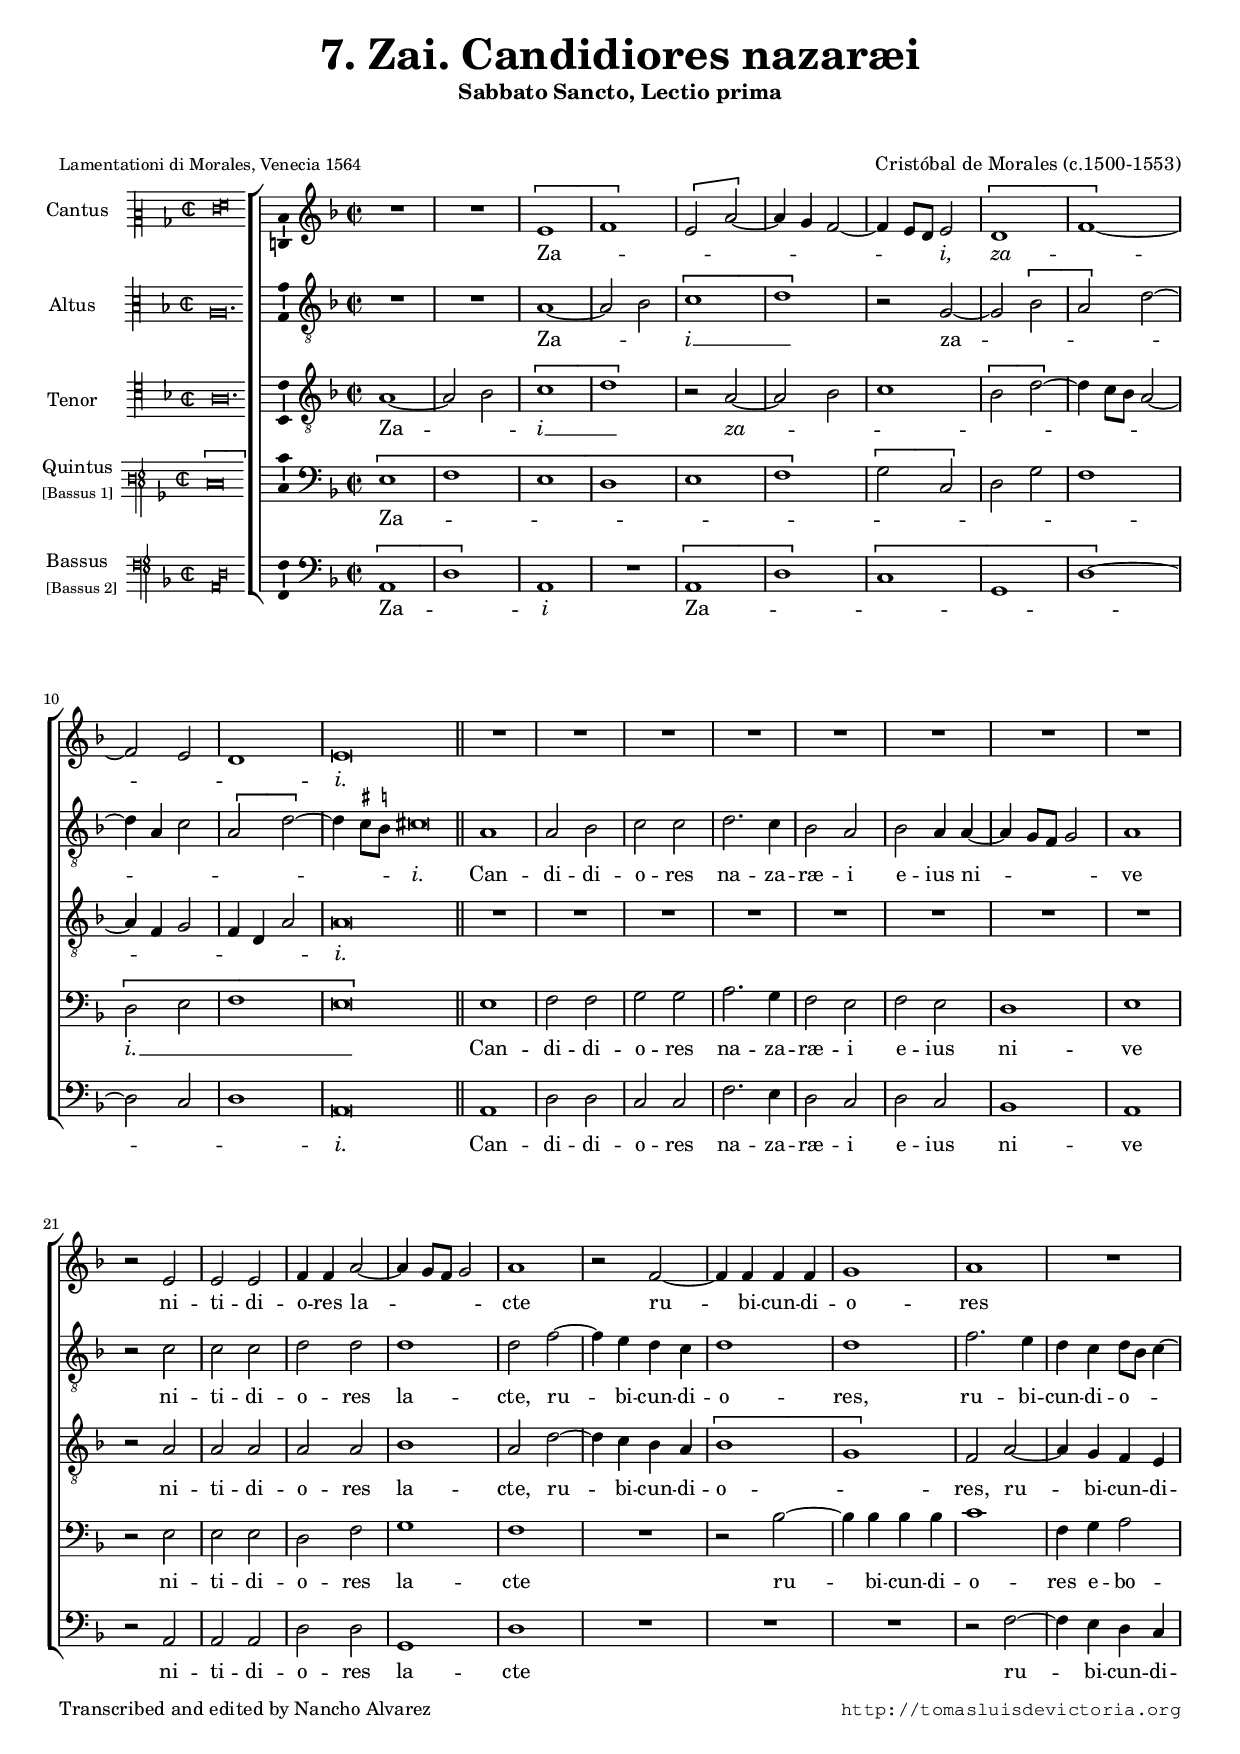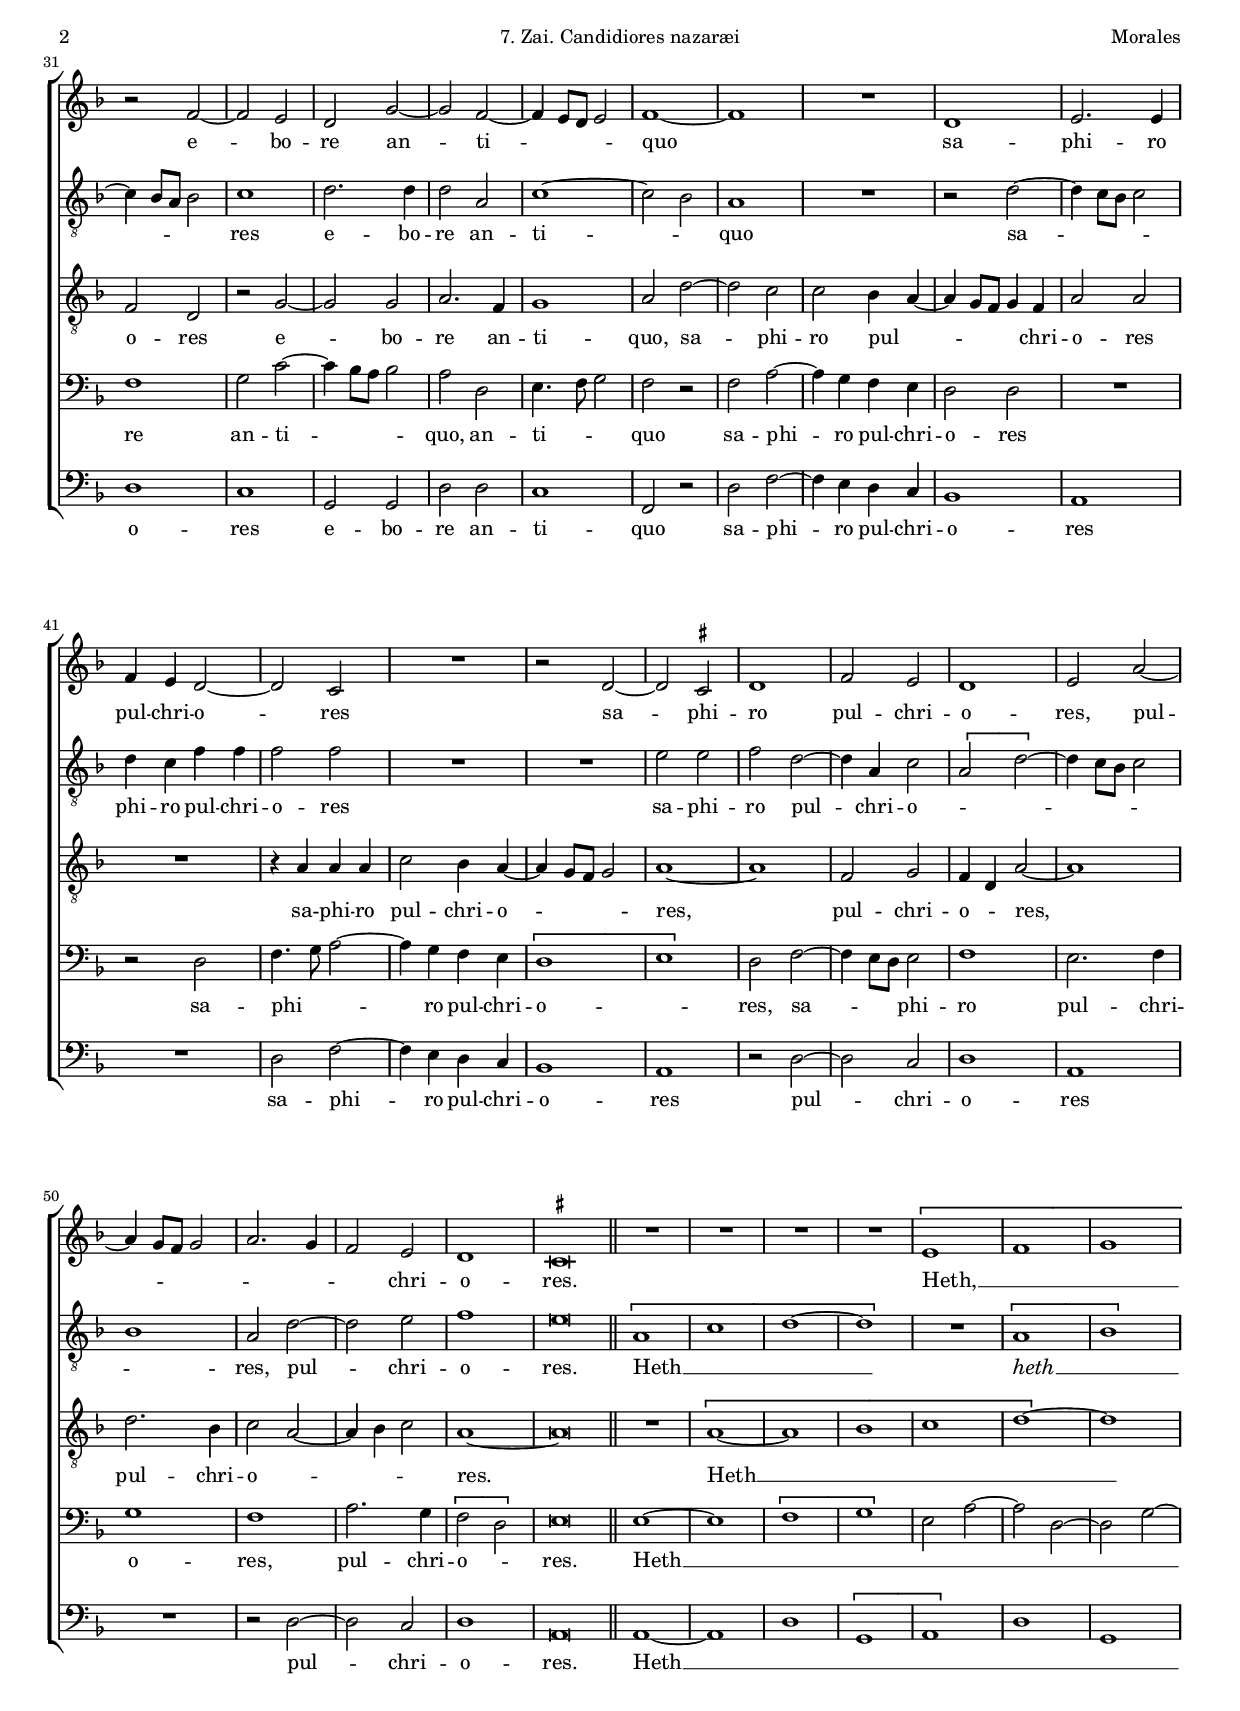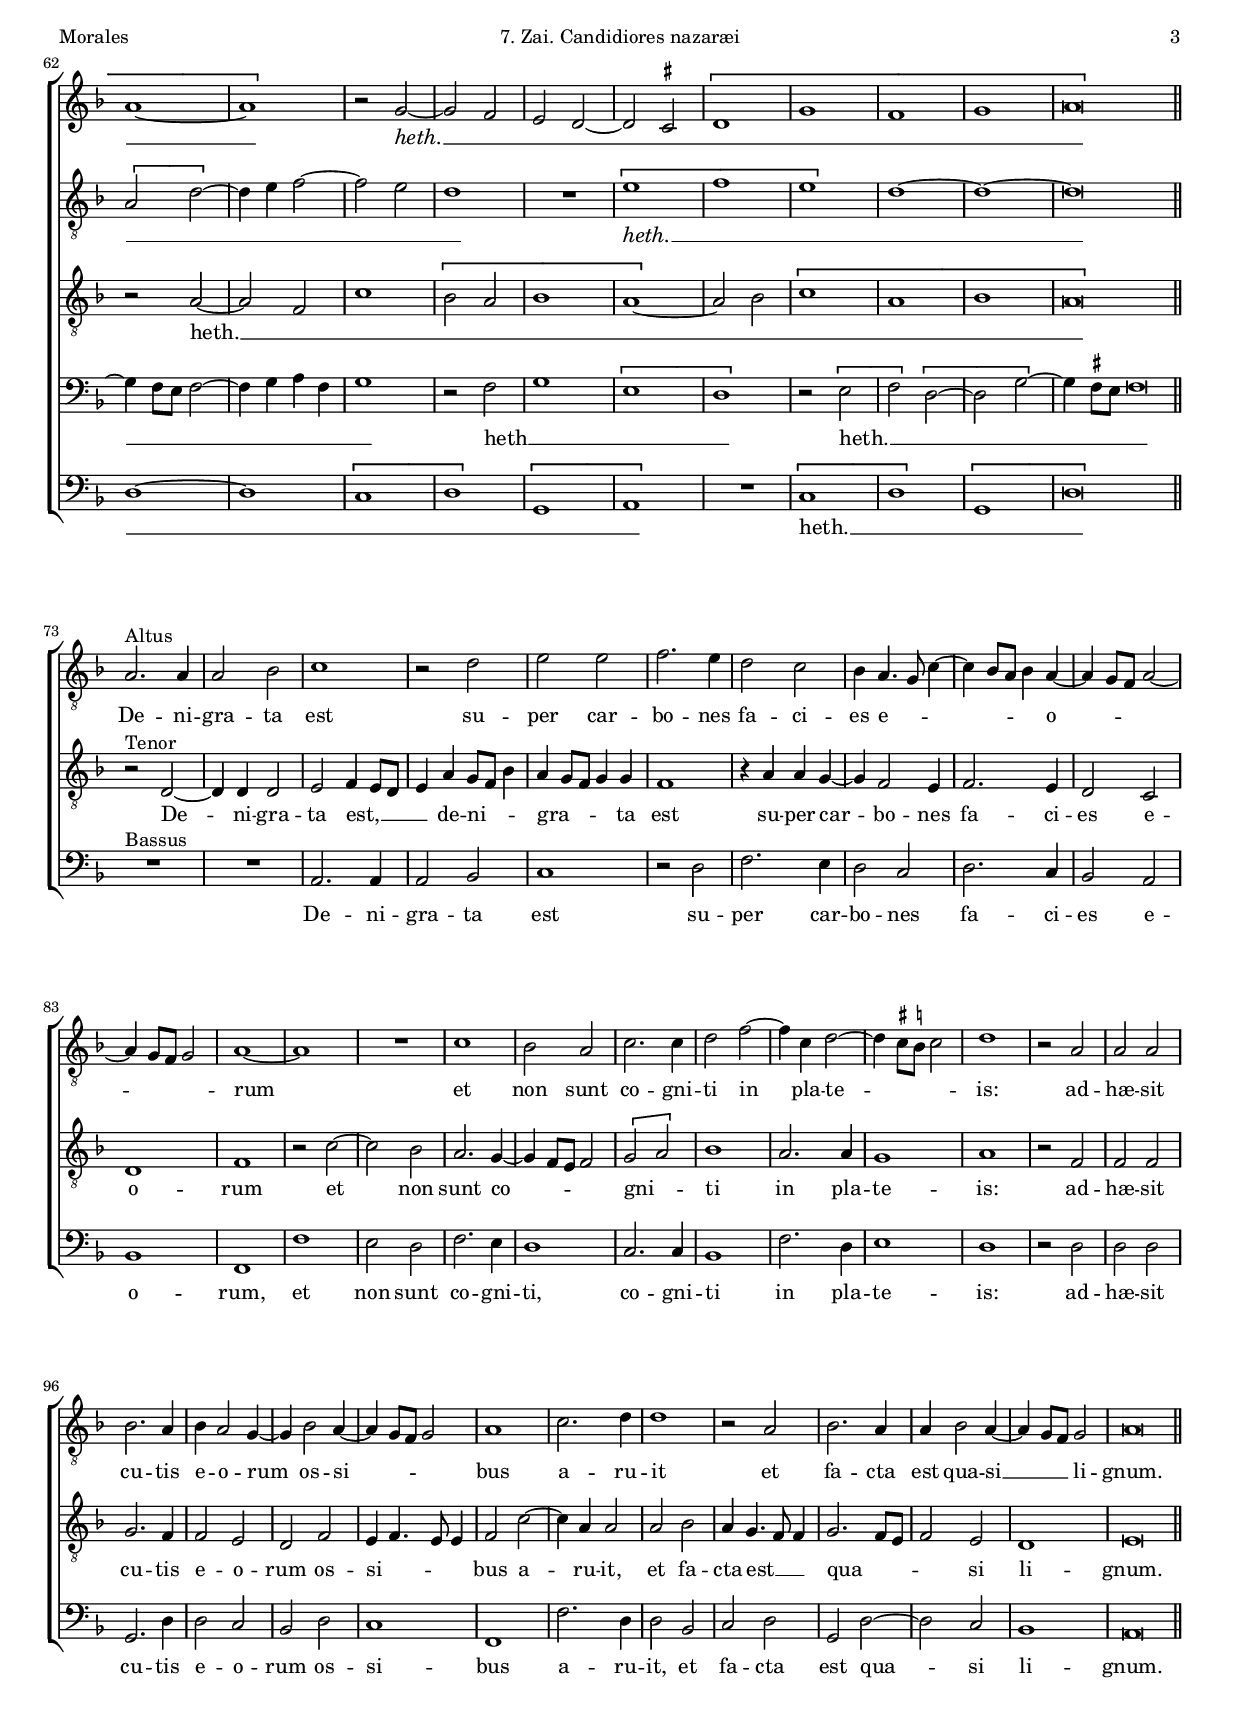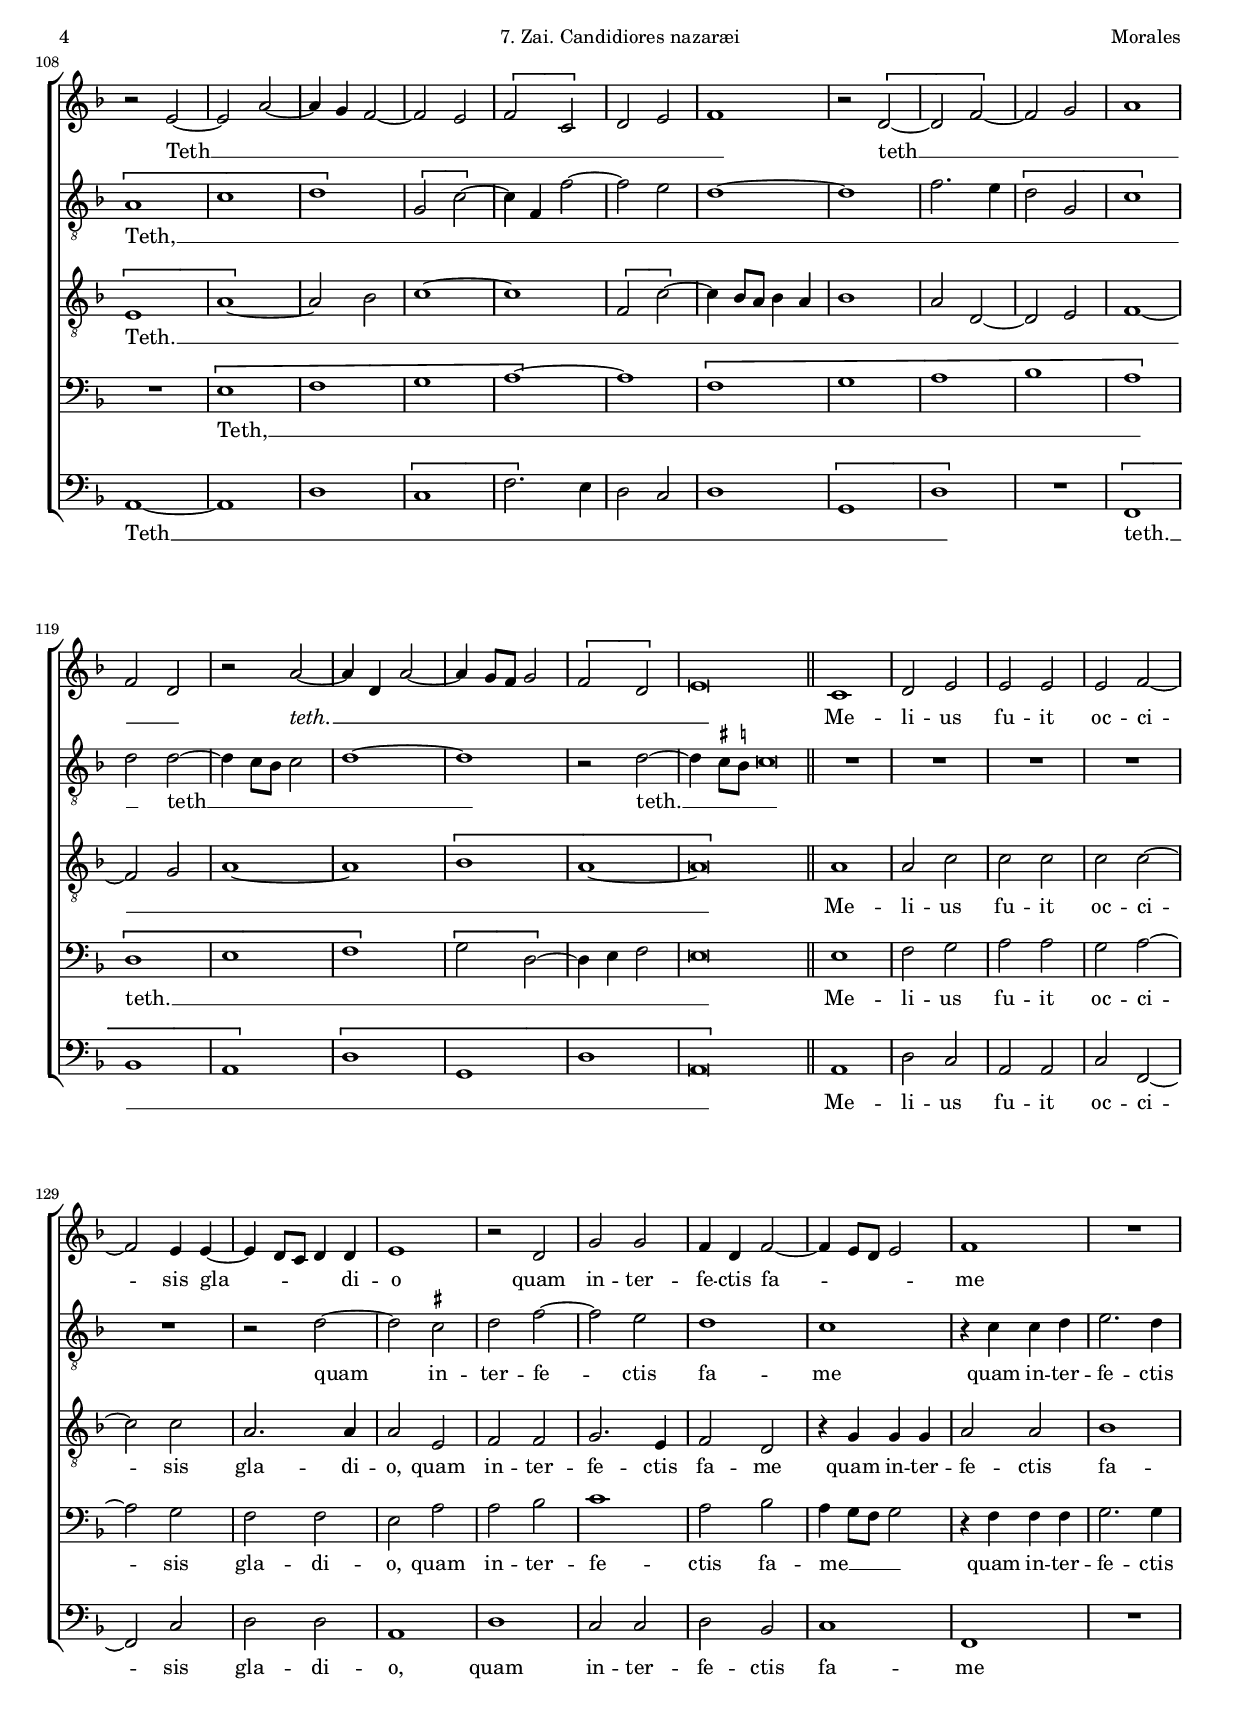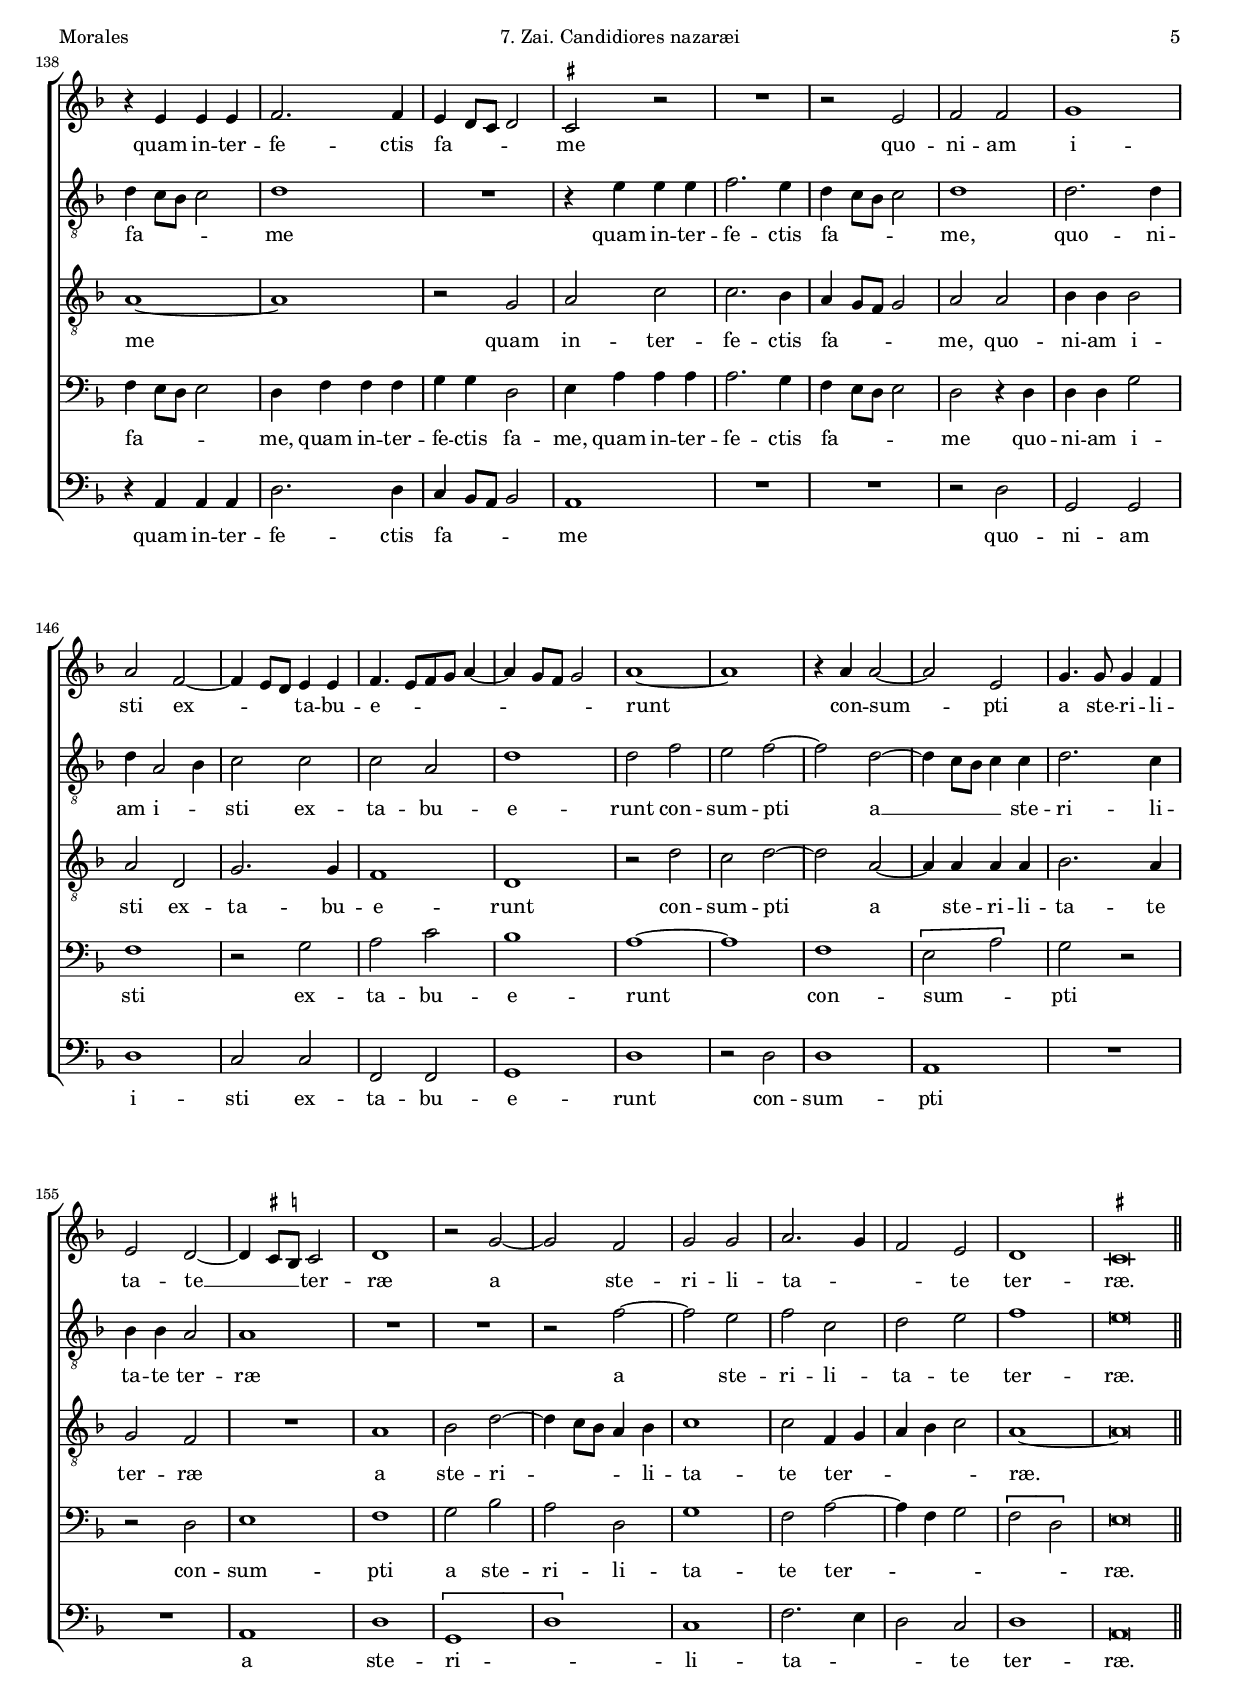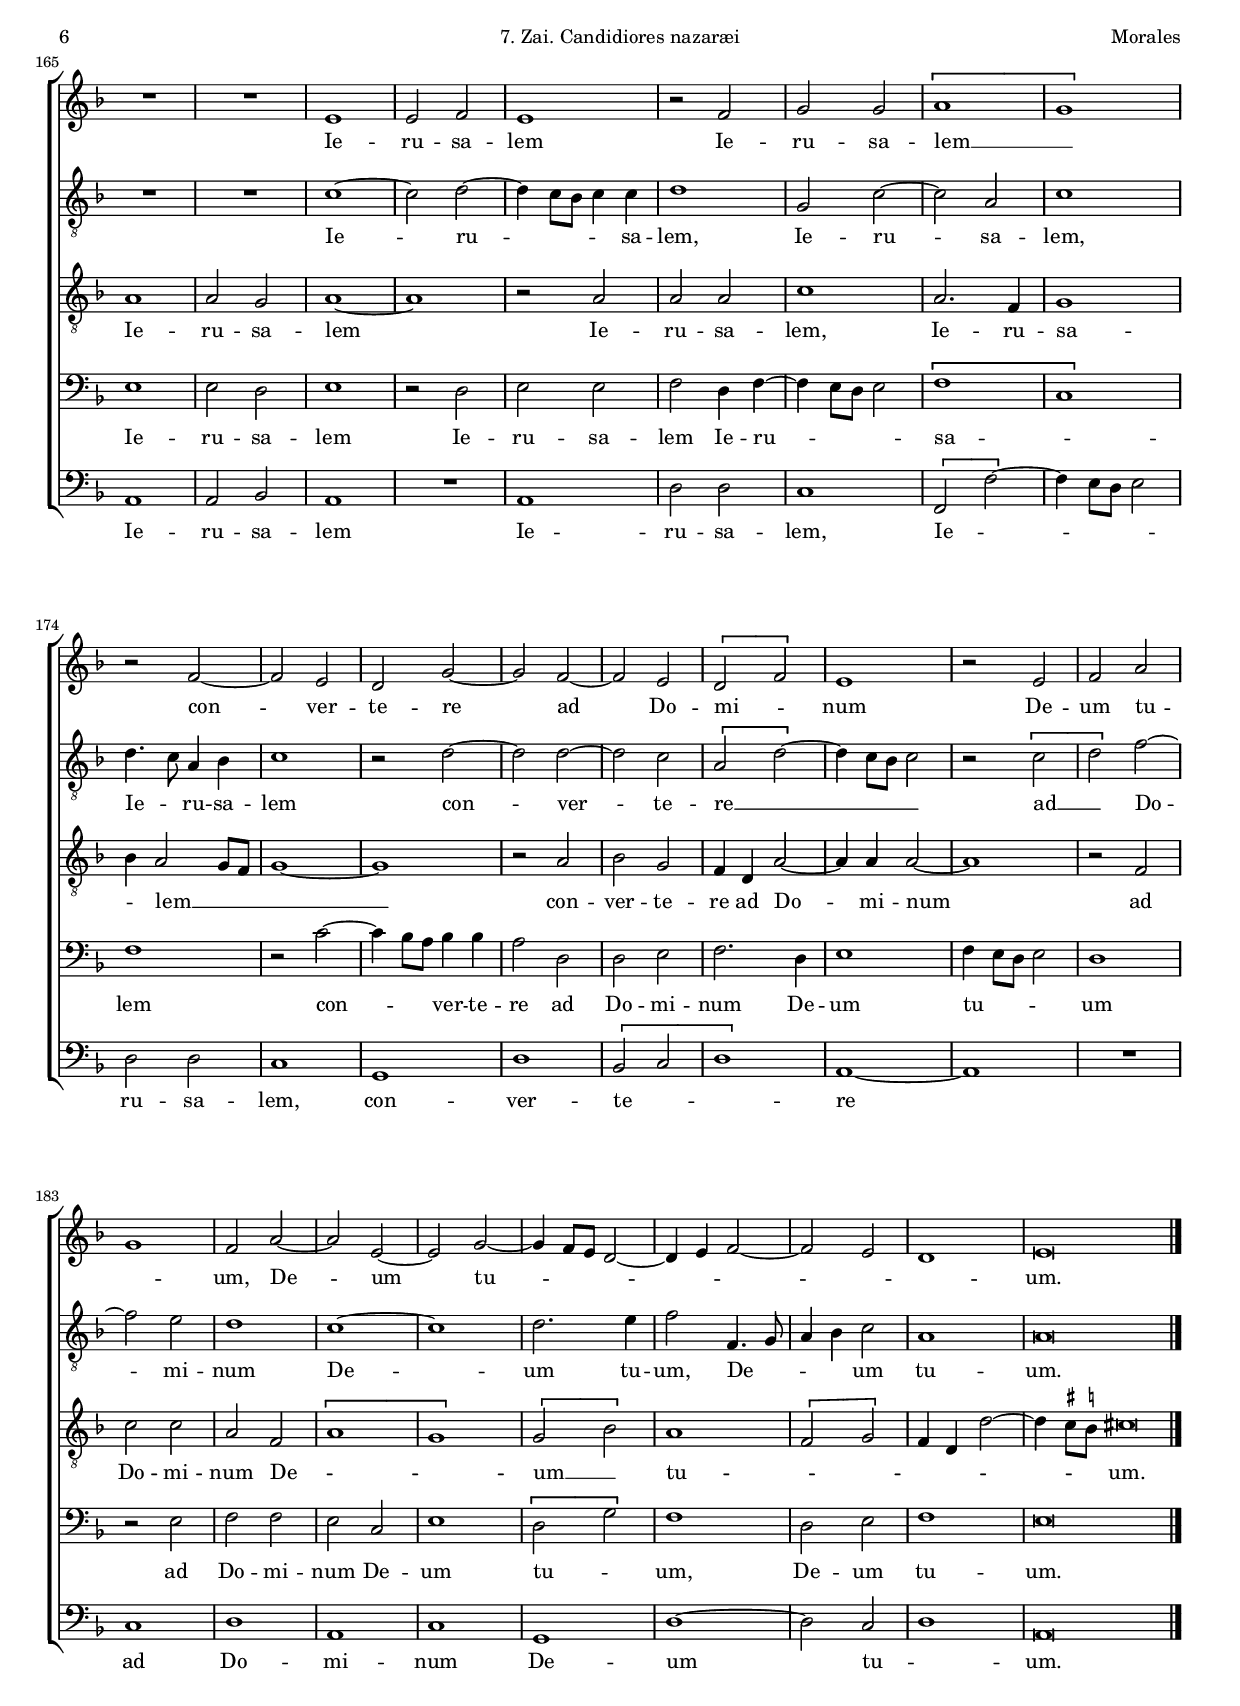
\version "2.18.0"

#(set-default-paper-size "a4")
#(set-global-staff-size 16.5)
#(ly:set-option 'point-and-click #f)
%mobile -s14.5 -i3.2

mtempo={\tempo 4 = 100}
mtempob={\tempo 4 = 50}

italicas=\override LyricText.font-shape = #'italic
rectas=\override LyricText.font-shape = #'upright
ss=\once \set suggestAccidentals = ##t
incipitwidth = 20

htitle="7. Zai. Candidiores nazaræi"
hcomposer="Morales"

% Lamentaciones de Jeremías

\header {
	title=\markup{\fontsize #3 "7. Zai. Candidiores nazaræi" }
        subtitle=\markup{"Sabbato Sancto, Lectio prima"}
        subsubtitle=\markup{\column{" " " "}}
	composer=\markup{"Cristóbal de Morales (c.1500-1553)"}
        pdfauthor=\composer
	%opus="(-)"
	poet=\markup{\smaller "Lamentationi di Morales, Venecia 1564"} % Antonio Gardano 
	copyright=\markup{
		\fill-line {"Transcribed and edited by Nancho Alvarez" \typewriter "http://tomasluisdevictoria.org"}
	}
%	tagline=""
}

global={\key f \major \time 2/2 \skip 1*12 \bar "||" 
	\skip 1*42 \bar "||"
	\skip 1*18 \bar "||" \break
	\skip 1*35 \bar "||" \break
	\skip 1*17 \bar "||"
	\skip 1*40 \bar "||" \break
	\skip 1*27 \bar "|."

}


cantus=\relative c'{
	R1*2
        \[e1
        f\]
        \[e2 a ~ \]
        a4 g f2 ~
        f4 e8 d e2
        \[d1
        f ~ \]
        f2 e
        d1
        e\breve*1/2
        R1*8
        r2 e
        e e
        f4 f a2 ~
        a4 g8 f g2
        a1
        r2 f ~
        f4 f f f
        g1
        a
        R1
        r2 f ~
        f e
        d g ~
        g f ~
        f4 e8 d e2
        f1 ~
        f
        R1
        d1
        e2. e4
        f4 e d2 ~
        d c
        R1
        r2 d ~
        d \ss cis
        d1
        f2 e
        d1
        e2 a2 ~
        a4 g8 f g2
        a2. g4
        f2 e
        d1
        \ss cis\breve*1/2
        R1*4
        \[e1
        f
        g
        a ~
        a\]
        r2 g ~
        g f
        e d ~
        d \ss cis
        \[d1
        g
        f
        g
        a\breve*1/2\]
        R1*35
        r2 e ~
        e a ~
        a4 g f2 ~
        f e2
        \[f2 c\]
        d2 e
        f1
        r2 \[d ~
        d f ~ \]
        f g2
        a1
        f2 d
        r a' ~
        a4 d, a'2 ~
        a4 g8 f g2
        \[f2 d\]
        e\breve*1/2
        c1
        d2 e
        e e
        e f ~
        f e4 e ~
        e d8 c d4 d
        e1
        r2 d
        g g
        f4 d f2 ~
        f4 e8 d e2
        f1
        R1
        r4 e e e
        f2. f4
        e4 d8 c d2
        \ss cis r
        R1
        r2 e
        f f
        g1
        a2 f ~
        f4 e8 d e4 e
        f4. e8[ f g] a4 ~
        a g8 f g2
        a1 ~
        a 
        r4 a a2 ~
        a e
        g4. g8 g4 f
        e2 d ~
        d4 \ss cis8 \ss b cis2
        d1
        r2 g ~
        g f 
        g g
        a2. g4
        f2 e
        d1
        \ss cis\breve*1/2
        R1*2
        e1
        e2 f
        e1
        r2 f
        g g
        \[a1
        g\]
        r2 f ~
        f e
        d g ~
        g f ~
        f e
        \[d2 f\]
        e1
        r2 e
        f a
        g1
        f2 a ~
        a e ~
        e g ~
        g4 f8 e d2 ~
        d4 e f2 ~
        f e
        d1
        e\breve*1/2
}

altus=\relative c'{
	R1*2
        a1 ~
        a2 bes
        \[c1
        d\]
        r2 g, ~
        g \[bes
        a\] d ~
        d4 a c2
        \[a d ~ \]
        d4 \ss cis8 \ss b \mtempob cis!\breve*1/4
        \mtempo
        a1
        a2 bes
        c c
        d2. c4
        bes2 a
        bes a4 a ~
        a g8 f g2
        a1
        r2 c
        c c
        d d
        d1
        d2 f ~
        f4 e d c
        d1
        d
        f2. e4
        d c d8 bes c4 ~
        c bes8 a bes2
        c1
        d2. d4
        d2 a2
        c1 ~
        c2 bes2
        a1
        R1
        r2 d ~
        d4 c8 bes c2 % sostenido?
        d4 c f f
        f2 f
        R1*2
        e2 e
        f d ~
        d4 a c2
        \[a d ~ \]
        d4 c8 bes c2
        bes1
        a2 d ~
        d e
        f1
        e\breve*1/2
        \[a,1
        c
        d ~
        d\]
        R1
        \[a1
        bes\]
        \[a2 d ~ \]
        d4 e f2 ~
        f e
        d1
        R1
        \[e1 
        f
        e\] % las dos ultimas son oblicuas
        d1 ~
        d ~
        d\breve*1/2
        s4*0^\markup{"Altus"}
        a2. a4
        a2 bes
        c1
        r2 d
        e e
        f2. e4
        d2 c
        bes4 a4. g8 c4 ~
        c bes8 a bes4 a4 ~
        a4 g8 f a2 ~
        a4 g8 f g2
        a1 ~
        a
        R1
        c1
        bes2 a
        c2. c4
        d2 f ~
        f4 c d2 ~
        d4 \ss cis8 \ss b cis2 % sostenido?
        d1
        r2 a 
        a a
        bes2. a4
        bes4 a2 g4 ~
        g bes2 a4 ~
        a g8 f g2
        a1
        c2. d4
        d1
        r2 a
        bes2. a4
        a4 bes2 a4 ~
        a g8 f g2
        a\breve*1/2
        \[a1
        c
        d\]
        \[g,2 c ~ \]
        c4 f, f'2 ~
        f e2
        d1 ~
        d
        f2. e4
        \[d2 g,
        c1\]
        d2 d2 ~
        d4 c8 bes c2 % sostenido?
        d1 ~
        d
        r2 d2 ~
        d4 \ss cis8 \ss b \mtempob cis\breve*1/4
        \mtempo
        R1*5
        r2 d ~
        d \ss cis
        d f ~
        f e
        d1
        c
        r4 c c d
        e2. d4
        d c8 bes c2
        d1
        R1
        r4 e e e
        f2. e4
        d4 c8 bes c2
        d1
        d2. d4
        d a2 bes4
        c2 c
        c a
        d1
        d2 f
        e f ~
        f d ~
        d4 c8 bes c4 c
        d2. c4
        bes bes a2
        a1
        R1*2
        r2 f' ~
        f e
        f c
        d e
        f1
        e\breve*1/2
        R1*2
        c1 ~
        c2 d ~
        d4 c8 bes c4 c
        d1
        g,2 c ~
        c a
        c1
        d4. c8 a4 bes
        c1
        r2 d ~
        d d ~
        d c
        \[a2 d ~ \]
        d4 c8 bes c2
        r2 \[c
        d\] f ~
        f e
        d1
        c1 ~
        c
        d2. e4
        f2 f,4. g8
        a4 bes c2
        a1
        a\breve*1/2
}

tenor=\relative c'{
	a1 ~
        a2 bes
        \[c1
        d\]
        r2 a ~
        a bes
        c1
        \[bes2 d ~ \]
        d4 c8 bes a2 ~
        a4 f g2
        f4 d a'2
        a\breve*1/2
        R1*8
        r2 a
        a a
        a a
        bes1
        a2 d ~
        d4 c bes a
        \[bes1 g\]
        f2 a ~
        a4 g f e
        f2 d
        r2 g ~
        g g
        a2. f4
        g1
        a2 d ~
        d c
        c bes4 a ~
        a g8 f g4 f
        a2 a
        R1
        r4 a a a
        c2 bes4 a4 ~
        a g8 f g2
        a1 ~
        a 
        f2 g
        f4 d a'2 ~
        a1
        d2. bes4
        c2 a ~
        a4 bes4 c2
        a1 ~
        a\breve*1/2
        R1
        \[a1 ~
        a
        bes
        c 
        d ~ \]
        d
        r2 a ~
        a f
        c'1
        \[bes2 a
        bes1 
        a ~ \]
        a2 bes
        \[c1 % plica descendente a la izda
        a 
        bes
        a\breve*1/2\]
        s4*0^\markup{"Tenor"}
        r2 d,2 ~
        d4 d d2
        e f4 e8 d
        e4 a g8 f bes4
        a4 g8 f g4 g
        f1
        r4 a a g ~
        g f2 e4
        f2. e4
        d2 c
        d1
        f
        r2 c' ~
        c bes
        a2. g4 ~
        g f8 e f2
        \[g2 a\]
        bes1
        a2. a4
        g1
        a
        r2 f
        f f
        g2. f4
        f2 e
        d f
        e4 f4. e8 e4
        f2 c' ~
        c4 a a2
        a bes
        a4 g4. f8 f4
        g2. f8 e
        f2 e
        d1
        e\breve*1/2
        \[e1
        a ~ \]
        a2 bes
        c1 ~
        c
        \[f,2 c' ~ \]
        c4 bes8 a bes4 a
        bes1
        a2 d, ~
        d e
        f1 ~
        f2 g
        a1 ~
        a 
        \[bes1        % plica izda
        a1 ~
        a\breve*1/2\] % plica dcha
        a1
        a2 c
        c c
        c c ~
        c c
        a2. a4
        a2 e
        f f
        g2. e4
        f2 d
        r4 g g g
        a2 a
        bes1
        a1 ~
        a
        r2 g
        a c 
        c2. bes4
        a4 g8 f g2
        a2 a
        bes4 bes bes2
        a d, 
        g2. g4
        f1
        d
        r2 d'
        c d ~
        d a ~
        a4 a a a
        bes2. a4
        g2 f
        R1
        a1
        bes2 d ~
        d4 c8 bes a4 bes
        c1
        c2 f,4 g
        a bes c2
        a1 ~
        a\breve*1/2
        a1
        a2 g
        a1 ~
        a
        r2 a
        a a
        c1
        a2. f4
        g1
        bes4 a2 g8 f
        g1 ~
        g
        r2 a
        bes g
        f4 d a'2 ~
        a4 a a2 ~
        a1
        r2 f
        c' c
        a f
        \[a1
        g\]
        \[g2 bes\]
        a1
        \[f2 g\]
        f4 d d'2 ~
        d4 \ss cis8 \ss b \mtempob cis!\breve*1/4
}

bassus=\relative c{
	\[e1
        f
        e
        d
        e
        f\]
        \[g2 c,\]
        d2 g
        f1
        \[d2 e
        f1
        e\breve*1/2\]
        e1
        f2 f
        g g
        a2. g4
        f2 e
        f e
        d1
        e
        r2 e
        e e
        d2 f
        g1
        f
        R1
        r2 bes ~
        bes4 bes bes bes
        c1
        f,4 g a2
        f1
        g2 c ~
        c4 bes8 a bes2
        a d,
        e4. f8 g2
        f r
        f a ~
        a4 g f e
        d2 d
        R1
        r2 d
        f4. g8 a2 ~
        a4 g4 f e
        \[d1
        e\]
        d2 f2 ~
        f4 e8 d e2
        f1
        e2. f4
        g1
        f
        a2. g4
        \[f2 d\]
        e\breve*1/2
        e1 ~
        e
        \[f1
        g\]
        e2 a ~
        a d, ~
        d g ~
        g4 f8 e f2 ~
        f4 g a f
        g1
        r2 f
        g1
        \[e1
        d\]
        r2 \[e2
        f\] \[d ~
        d2 g2 ~ \]
        g4 \ss fis8 e \mtempob fis\breve*1/4
        \mtempo
        R1*35
        R1
        \[e1
        f
        g
        a ~ \]
        a
        \[f
        g
        a
        bes
        a\]
        \[d,1
        e
        f\]
        \[g2 d ~ \]
        d4 e f2
        e\breve*1/2
        e1
        f2 g
        a a
        g a ~
        a g
        f f
        e a
        a bes
        c1
        a2 bes
        a4 g8 f g2
        r4 f f f
        g2. g4
        f4 e8 d e2
        d4 f f f
        g g d2
        e4 a a a
        a2. g4
        f4 e8 d e2
        d r4 d
        d d g2
        f1
        r2 g
        a2 c
        bes1
        a1 ~
        a
        f1
        \[e2 a\]
        g2 r
        r d
        e1
        f
        g2 bes
        a d,
        g1
        f2 a ~
        a4 f g2
        \[f2 d\]
        e\breve*1/2
        e1
        e2 d
        e1
        r2 d 
        e e
        f d4 f ~
        f4 e8 d e2
        \[f1
        c\]
        f1
        r2 c' ~
        c4 bes8 a bes4 bes
        a2 d,
        d e
        f2. d4
        e1
        f4 e8 d e2
        d1
        r2 e
        f f
        e c
        e1
        \[d2 g\]
        f1
        d2 e
        f1
        e\breve*1/2
}

bassusdos=\relative c{
        \[a1
        d\]
        a1
        R1
        \[a1
        d\]
        \[c1 
        g
        d' ~ \]
        d2 c
        d1
        a\breve*1/2
        a1
        d2 d
        c c
        f2. e4
        d2 c
        d c
        bes1
        a
        r2 a
        a a
        d d
        g,1
        d'
        R1*3
        r2 f ~
        f4 e d c
        d1
        c
        g2 g
        d' d
        c1
        f,2 r
        d' f ~
        f4 e d c
        bes1
        a
        R1
        d2 f ~
        f4 e d c
        bes1
        a
        r2 d ~
        d c
        d1
        a
        R1
        r2 d ~
        d c
        d1
        a\breve*1/2
        a1 ~
        a
        d1
        \[g,1
        a\]
        d1
        g,
        d' ~
        d
        \[c1
        d\]
        \[g,1
        a\]
        R1
        \[c1
        d\]
        \[g,1
        d'\breve*1/2\]
        s4*0^\markup{"Bassus"}
        R1*2
        a2. a4
        a2 bes
        c1
        r2 d
        f2. e4
        d2 c
        d2. c4
        bes2 a
        bes1
        f
        f'
        e2 d
        f2. e4
        d1
        c2. c4
        bes1
        f'2. d4
        e1
        d
        r2 d
        d d
        g,2. d'4
        d2 c
        bes d
        c1
        f,
        f'2. d4
        d2 bes
        c d
        g, d' ~
        d c
        bes1
        a\breve*1/2
        a1 ~
        a
        d1
        \[c1
        f2.\] e4
        d2 c
        d1
        \[g,1
        d'\]
        R1
        \[f,1
        bes
        a\]
        \[d1
        g,
        d'
        a\breve*1/2\]
        a1
        d2 c
        a a
        c f, ~
        f c'
        d d
        a1
        d
        c2 c
        d bes
        c1 f,
        R1
        r4 a a a
        d2. d4
        c4 bes8 a bes2
        a1
        R1*2
        r2 d
        g, g
        d'1
        c2 c
        f, f
        g1
        d'1
        r2 d
        d1
        a
        R1*2
        a1
        d
        \[g,1 % no se ve claro que sea ligadura
        d'\]
        c1
        f2. e4
        d2 c
        d1
        a\breve*1/2
        a1
        a2 bes
        a1
        R1
        a1
        d2 d
        c1
        \[f,2 f' ~ \]
        f4 e8 d e2
        d d
        c1
        g
        d'
        \[bes2 c 
        d1\]
        a1 ~
        a 
        R1
        c1
        d
        a
        c
        g
        d' ~
        d2 c
        d1
        a\breve*1/2
}

textocantus=\lyricmode{
Za -- _ _ _ _ _ _ _ \italicas i,
za -- _ _ _ \italicas i. \rectas
ni -- ti -- di -- o -- res
la -- _ _ _ cte
ru -- bi -- cun -- di -- o -- res
e -- bo -- re an -- ti -- _ _ _ quo % Ebore
sa -- phi -- ro pul -- chri -- o -- res
sa -- phi -- ro pul -- chri -- o -- res,
pul -- _ _ _ _ _ _ chri -- o -- res.
Heth, __ _ _ _  \italicas heth. __ _ _ _ _ _ _ _ _ _ \rectas
Teth __ _ _ _ _ _ _ _ _ _ 
teth __ _ _ _ _ _ 
\italicas teth. __ _ _ _ _ _ _ _ _ \rectas
Me -- li -- us fu -- it oc -- ci -- sis gla -- _ _ _ di -- o
quam in -- ter -- fe -- ctis fa -- _ _ _ me
quam in -- ter -- fe -- ctis fa -- _ _ _ me
quo -- ni -- am i -- sti ex -- _ _ ta -- bu -- e -- _ _ _ _ _ _ _ runt
con -- sum -- pti a ste -- ri -- li -- ta -- te __ _ _ ter -- ræ
a ste -- ri -- li -- ta -- _ _ te ter -- ræ.
Ie -- ru -- sa -- lem % Hierusalem
Ie -- ru -- sa -- lem __ _
con -- ver -- te -- re ad Do -- mi -- _ num De -- um tu -- _ um,
De -- um tu -- _ _ _ _ _ _ _ um.
}

textoaltus=\lyricmode{
Za -- _ \italicas i __ _ \rectas
za -- _ _ _ _ _ _ _ _ _ \italicas i. \rectas
Can -- di -- di -- o -- res na -- za -- ræ -- i % nazarei
e -- ius ni -- _ _ _ ve
ni -- ti -- di -- o -- res % Nitidiores 
la -- cte,
ru -- bi -- cun -- di -- o -- res,
ru -- bi -- cun -- di -- o -- _ _ _ _ _ res e -- bo -- re
an -- ti -- _ quo
sa -- _ _ _ phi -- ro pul -- chri -- o -- res % Saphiro
sa -- phi -- ro pul -- chri -- o -- _ _ _ _ _ _ res,
pul -- chri -- o -- res.
Heth __ _ _ 
\italicas
heth __ _ _ _ _ _ _ _ 
heth. __ _ _ _ \rectas
De -- ni -- gra -- ta est
su -- per car -- bo -- nes fa -- ci -- es
e -- _ _ _ _ _ o -- _ _ _ _ _ _ rum
et non sunt co -- gni -- ti
in pla -- te -- _ _ _ is: % platheis
ad -- hæ -- sit cu -- tis e -- o -- rum
os -- si -- _ _ _ bus a -- ru -- it
et fa -- cta est qua -- si __ _ _ li -- gnum.
Teth, __ _ _ _ _ _ _ _ _ _ _ _ _ _ _ 
teth __ _ _ _ _ 
teth. __ _ _ _ 
quam in -- ter -- fe -- ctis fa -- me
quam in -- ter -- fe -- ctis fa -- _ _ _ me
quam in -- ter -- fe -- ctis fa -- _ _ _ me,
quo -- ni -- am i -- _ sti ex -- ta -- bu -- e -- runt
con -- sum -- pti a __ _ _ _ 
ste -- ri -- li -- ta -- te ter -- ræ
a ste -- ri -- li -- ta -- te ter -- ræ.
Ie -- ru -- _ _ _ sa -- lem,
Ie -- ru -- sa -- lem,
Ie -- _ ru -- sa -- lem
con -- ver -- te -- re __ _ _ _ _ 
ad __ _ Do -- mi -- num De -- um tu -- um,
De -- _ _ _ um tu -- um.
}

textotenor=\lyricmode{
Za -- _ \italicas i __ _ 
za -- _ _ _ _ _ _ _ _ _ _ _ _ i. \rectas
ni -- ti -- di -- o -- res la -- cte,
ru -- bi -- cun -- di -- o -- _ res,
ru -- bi -- cun -- di -- o -- res
e -- bo -- re an -- ti -- quo,
sa -- phi -- ro pul -- _ _ _ _ chri -- o -- res
sa -- phi -- ro pul -- chri -- o -- _ _ _ res,
pul -- chri -- o -- _ res,
pul -- chri -- o -- _ _ _ res.
Heth __ _ _ _ 
heth. __ _ _ _ _ _ _ _ _ _ _ _ 
De -- ni -- gra -- ta est, __ _ _ _ 
de -- ni -- _ _ gra -- _ _ _ ta est
su -- per car -- bo -- nes fa -- ci -- es e -- o -- rum
et non sunt co -- _ _ _ gni -- _ ti
in pla -- te -- is:
ad -- hæ -- sit cu -- tis e -- o -- rum
os -- si -- _ _ _ bus a -- ru -- it,
et fa -- cta est __ _ _ qua -- _ _ _ si li -- gnum.
Teth. __ _ _ _ _ _ _ _ _ _ _ _ _ _ _ _ _ _ _ 
Me -- li -- us fu -- it oc -- ci -- sis gla -- di -- o,
quam in -- ter -- fe -- ctis fa -- me
quam in -- ter -- fe -- ctis fa -- me
quam in -- ter -- fe -- ctis fa -- _ _ _ me,
quo -- ni -- am i -- sti ex -- ta -- bu -- e -- runt
con -- sum -- pti a ste -- ri -- li -- ta -- te
ter -- ræ
a ste -- ri -- _ _ _ li -- ta -- te ter -- _ _ _ _ ræ.
Ie -- ru -- sa -- lem
Ie -- ru -- sa -- lem,
Ie -- ru -- sa -- _ lem __ _ _ _ 
con -- ver -- te -- re ad Do -- mi -- num
ad Do -- mi -- num De -- _ _ um __ _
tu -- _ _ _ _ _ _ _ um.
}

textobassus=\lyricmode{
Za -- _ _ _ _ _ _ _ _ _ _ \italicas i. __ _ _ _ \rectas
Can -- di -- di -- o -- res na -- za -- ræ -- i
e -- ius ni -- ve
ni -- ti -- di -- o -- res la -- cte
ru -- bi -- cun -- di -- o -- res e -- bo -- re
an -- ti -- _ _ _ quo,
an -- ti -- _ _ quo
sa -- phi -- ro pul -- chri -- o -- res
sa -- phi -- _ _ ro pul -- chri -- o -- _ res,
sa -- _ _ phi -- ro pul -- chri -- o -- res,
pul -- chri -- o -- _ res.
Heth __ _ _ _ _ _ _ _ _ _ _ _ _ _ 
heth __ _ _ _ 
heth. __ _ _ _ _ _ _ 
Teth, __ _ _ _ _ _ _ _ _ 
teth. __ _ _ _ _ _ _ _ 
Me -- li -- us fu -- it oc -- ci -- sis gla -- di -- o,
quam in -- ter -- fe -- ctis fa -- me __ _ _ _ 
quam in -- ter -- fe -- ctis fa -- _ _ _ me,
quam in -- ter -- fe -- ctis fa -- me,
quam in -- ter -- fe -- ctis fa -- _ _ _ me
quo -- ni -- am i -- sti 
ex -- ta -- bu -- e -- runt con -- sum -- _ pti 
con -- sum -- pti a ste -- ri -- li -- ta -- te
ter -- _ _ _ _ ræ.
Ie -- ru -- sa -- lem
Ie -- ru -- sa -- lem
Ie -- ru -- _ _ _ sa -- _ lem
con -- _ _ ver -- te -- re
ad Do -- mi -- num De -- um tu -- _ _ _ um
ad Do -- mi -- num De -- um tu -- _ um,
De -- um tu -- um.
}

textobassusdos=\lyricmode{
Za -- _ \italicas i \rectas
Za -- _ _ _ _ _ _ \italicas i. \rectas
Can -- di -- di -- o -- res na -- za -- ræ -- i
e -- ius ni -- ve
ni -- ti -- di -- o -- res la -- cte
ru -- bi -- cun -- di -- o -- res
e -- bo -- re an -- ti -- quo
sa -- phi -- ro pul -- chri -- o -- res
sa -- phi -- ro pul -- chri -- o -- res
pul -- chri -- o -- res
pul -- chri -- o -- res.
Heth __ _ _ _ _ _ _ _ _ _ _ 
heth. __ _ _ _ 
De -- ni -- gra -- ta est
su -- per car -- bo -- nes
fa -- ci -- es e -- o -- rum,
et non sunt co -- gni -- ti,
co -- gni -- ti in pla -- te -- is:
ad -- hæ -- sit cu -- tis e -- o -- rum
os -- si -- bus
a -- ru -- it,
et fa -- cta est qua -- si li -- gnum.
Teth __ _ _ _ _ _ _ _ _ _ 
teth. __ _ _ _ _ _ _ 
Me -- li -- us fu -- it oc -- ci -- sis 
gla -- di -- o,
quam in -- ter -- fe -- ctis fa -- me
quam in -- ter -- fe -- ctis fa -- _ _ _ me
quo -- ni -- am i -- sti ex -- ta -- bu -- e -- runt
con -- sum -- pti a ste -- ri -- _ li -- ta -- _ _ te ter -- ræ.
Ie -- ru -- sa -- lem
Ie -- ru -- sa -- lem,
Ie -- _ _ _ _ ru -- sa -- lem,
con -- ver -- te -- _ _ re
ad Do -- mi -- num De -- um tu -- _ um.
}


incipitcantus=\markup{
	\score{
		{ 
		\set Staff.instrumentName="Cantus   "
		\override NoteHead.style = #'neomensural
		\override Staff.TimeSignature.style = #'neomensural
		\cadenzaOn 
		\clef "petrucci-c2"
		\key f \major
		\time 2/2
		\[e'\breve f'\]
		} 
                \layout {
                  \context {\Voice
                            \remove Ligature_bracket_engraver
                            \consists Mensural_ligature_engraver
                  }
                  line-width=\incipitwidth
                  indent = 0
                }
}
}

incipitaltus=\markup{
	\score{
		{ 
		\set Staff.instrumentName="Altus     "
		\override NoteHead.style = #'neomensural 
		\override Staff.TimeSignature.style = #'neomensural
		\cadenzaOn 
		\clef "petrucci-c3"
		\key f \major
		\time 2/2
		a\breve.
		} 
                \layout {
                  \context {\Voice
                            \remove Ligature_bracket_engraver
                            \consists Mensural_ligature_engraver
                  }
                  line-width=\incipitwidth
                  indent = 0
                }
	}
}


incipittenor=\markup{
	\score{
		{ 
		\set Staff.instrumentName="Tenor     "
		\override NoteHead.style = #'neomensural 
		\override Staff.TimeSignature.style = #'neomensural
		\cadenzaOn 
		\clef "petrucci-c4"
		\key f \major
		\time 2/2
		a\breve.
		} 
                \layout {
                  \context {\Voice
                            \remove Ligature_bracket_engraver
                            \consists Mensural_ligature_engraver
                  }
                  line-width=\incipitwidth
                  indent = 0
                }
	}
}

incipitbassus=\markup{
	\score{
		{ 
		\set Staff.instrumentName=\markup{\column{"Quintus " \smaller \smaller "[Bassus 1]"}}
		\override NoteHead.style = #'neomensural
		\override Staff.TimeSignature.style = #'neomensural
		\cadenzaOn 
		\clef "petrucci-f3"
		\key f \major
		\time 2/2
                 \[e\breve \hideNotes f\]
                %\[e\breve f e d e f\]
		} 
                \layout {
                  \context {\Voice
                    %         \remove Ligature_bracket_engraver
                    %        \consists Mensural_ligature_engraver
                    \override LigatureBracket.padding = #1
                  }
                  line-width=\incipitwidth
                  indent = 0
                }
	}
}

incipitbassusdos=\markup{
	\score{
		{ 
		\set Staff.instrumentName=\markup{\column{"Bassus   " \smaller \smaller "[Bassus 2] "}}
		\override NoteHead.style = #'neomensural
		\override Staff.TimeSignature.style = #'neomensural
		\cadenzaOn 
		\clef "petrucci-f4"
		\key f \major
		\time 2/2
		\[a,\breve d\]
		} 
                \layout {
                  \context {\Voice
                            \remove Ligature_bracket_engraver
                            \consists Mensural_ligature_engraver
                  }
                  line-width=\incipitwidth
                  indent = 0
                }
	}
}


\score {\transpose c' c'{
\new ChoirStaff<<

	\new Staff <<\global
	\new Voice="v1" {
		\set Staff.instrumentName=\incipitcantus
		\clef "treble"
		\cantus }
	\new Lyrics \lyricsto "v1" {\textocantus }
	>>

	\new Staff <<\global
	\new Voice="v2" {
		\set Staff.instrumentName=\incipitaltus
		\clef "G_8"
		\altus }
	\new Lyrics \lyricsto "v2" {\textoaltus }
	>>
	
	\new Staff <<\global
	\new Voice="v3" {
		\set Staff.instrumentName=\incipittenor
		\clef "G_8"
		\tenor }
	\new Lyrics \lyricsto "v3" {\textotenor }
	>>

	\new Staff <<\global
	\new Voice="v4" {
		\set Staff.instrumentName=\incipitbassus
		\clef "bass"
		\bassus }
	\new Lyrics \lyricsto "v4" {\textobassus }
	>>
	
	\new Staff <<\global
	\new Voice="v5" {
		\set Staff.instrumentName=\incipitbassusdos
		\clef "bass"
		\bassusdos }
	\new Lyrics \lyricsto "v5" {\textobassusdos }
	>>

>>

	} % transpose

\layout{ 
	\context {\Lyrics 
		\override VerticalAxisGroup.staff-affinity = #UP
		\override VerticalAxisGroup.nonstaff-relatedstaff-spacing =
			#'((basic-distance . 0) (minimum-distance . 0) (padding . 1))
		%\override LyricText.font-size = #1.2
		\override LyricHyphen.minimum-distance = #0.5
	}
	\context {\Score 
                tempoHideNote = ##t
		\override BarNumber.padding = #2 
	}
	\context {\Voice 
		%melismaBusyProperties = #'()
		%autoBeaming = ##f
	}
	\context {\Staff 
                \RemoveEmptyStaves
                %\override VerticalAxisGroup.remove-first = ##t
		\override VerticalAxisGroup.staff-staff-spacing =
			#'((basic-distance . 12) (minimum-distance . 0) (padding . 1))
		\consists Ambitus_engraver 
		\override LigatureBracket.padding = #1
	}
}

%\midi { \mtempo }

}


\paper{
	evenHeaderMarkup=\markup  \fill-line { \fromproperty #'page:page-number-string \htitle \hcomposer }
	oddHeaderMarkup= \markup  \fill-line { \on-the-fly #not-first-page \hcomposer \on-the-fly #not-first-page \htitle \on-the-fly #not-first-page \fromproperty #'page:page-number-string }
	%system-count=8
	ragged-last-bottom = ##f
	indent=3.4\cm
	system-system-spacing =
	#'((basic-distance . 22) (minimum-distance . 0) (padding . 5))
	top-system-spacing = % header
	#'((basic-distance . 9) (minimum-distance . 0) (padding . 0))
	last-bottom-spacing = % footer
	#'((basic-distance . 12) (minimum-distance . 0) (padding . 0))
	%top-markup-spacing #'basic-distance = 0
	markup-system-spacing #'basic-distance = 20

}
